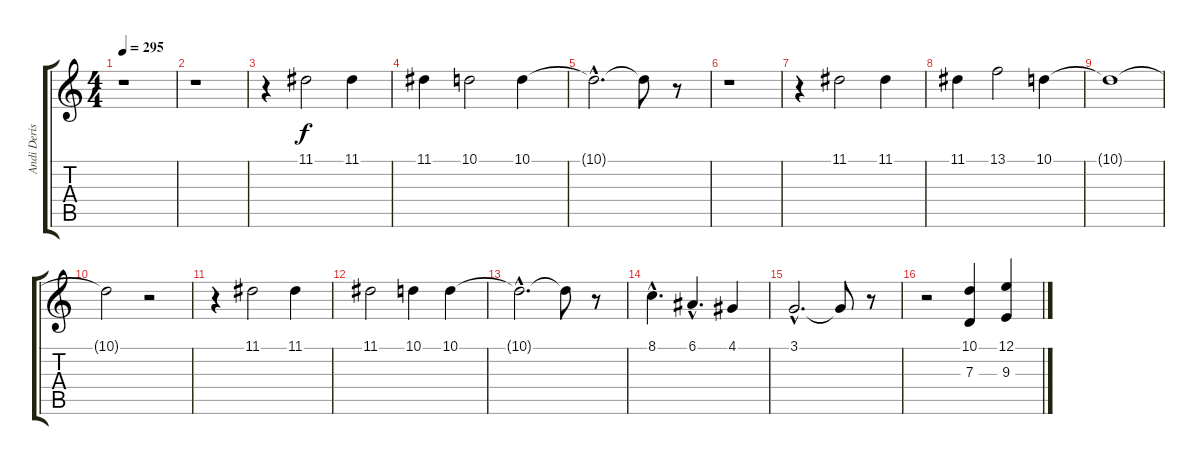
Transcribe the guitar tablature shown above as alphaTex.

\track ("Andi Deris" "Andi Deris") {instrument lead6voice}
\staff {score tabs}
\tuning (E4 B3 G3 D3 A2 E2) {hide}
\ts (4 4)
\tempo 295
\clef g2
\ks c
r.1{dy f} |
r.1 |
r.4 11.1.2 11.1.4 |
11.1.4 10.1.2 10.1.4 |
10.1{hac t}.2{d} 10.1{t}.8 r.8 |
r.1 |
r.4 11.1.2 11.1.4 |
11.1.4 13.1.2 10.1.4 |
10.1{t}.1 |
10.1{t}.2 r.2 |
r.4 11.1.2 11.1.4 |
11.1.2 10.1.4 10.1.4 |
10.1{hac t}.2{d} 10.1{t}.8 r.8 |
8.1{hac}.4{d} 6.1{hac}.4{d} 4.1.4 |
3.1{hac}.2{d} 3.1{t}.8 r.8 |
r.2 (10.1 7.3).4 (12.1 9.3).4
